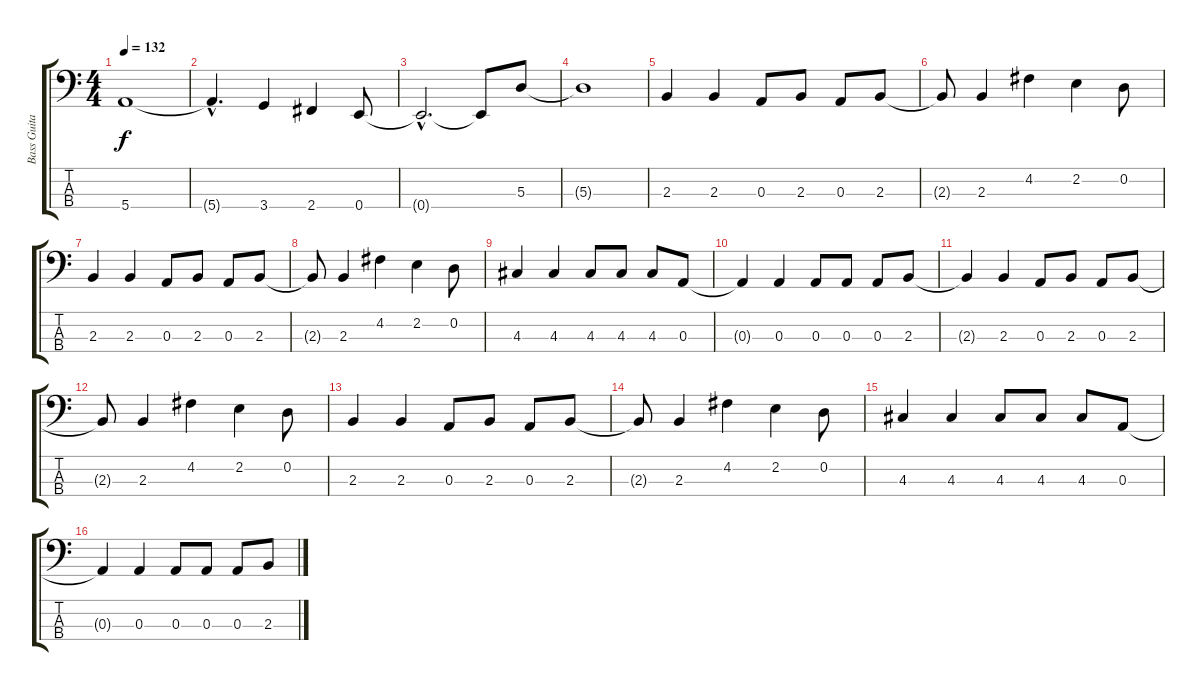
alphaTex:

\track ("Bass Guitar" "Bass Guita") {instrument electricbassfinger}
\staff {score tabs}
\tuning (G2 D2 A1 E1) {hide}
\ts (4 4)
\tempo 132
\clef f4
\ks c
5.4.1{dy f instrument electricbassfinger} |
5.4{hac t}.4{d} 3.4.4 2.4.4 0.4.8 |
0.4{hac t}.2{d} 0.4{t}.8 5.3.8 |
5.3{t}.1 |
2.3.4 2.3.4 0.3.8 2.3.8 0.3.8 2.3.8 |
2.3{t}.8 2.3.4 4.2.4 2.2.4 0.2.8 |
2.3.4 2.3.4 0.3.8 2.3.8 0.3.8 2.3.8 |
2.3{t}.8 2.3.4 4.2.4 2.2.4 0.2.8 |
4.3.4 4.3.4 4.3.8 4.3.8 4.3.8 0.3.8 |
0.3{t}.4 0.3.4 0.3.8 0.3.8 0.3.8 2.3.8 |
2.3{t}.4 2.3.4 0.3.8 2.3.8 0.3.8 2.3.8 |
2.3{t}.8 2.3.4 4.2.4 2.2.4 0.2.8 |
2.3.4 2.3.4 0.3.8 2.3.8 0.3.8 2.3.8 |
2.3{t}.8 2.3.4 4.2.4 2.2.4 0.2.8 |
4.3.4 4.3.4 4.3.8 4.3.8 4.3.8 0.3.8 |
0.3{t}.4 0.3.4 0.3.8 0.3.8 0.3.8 2.3.8
